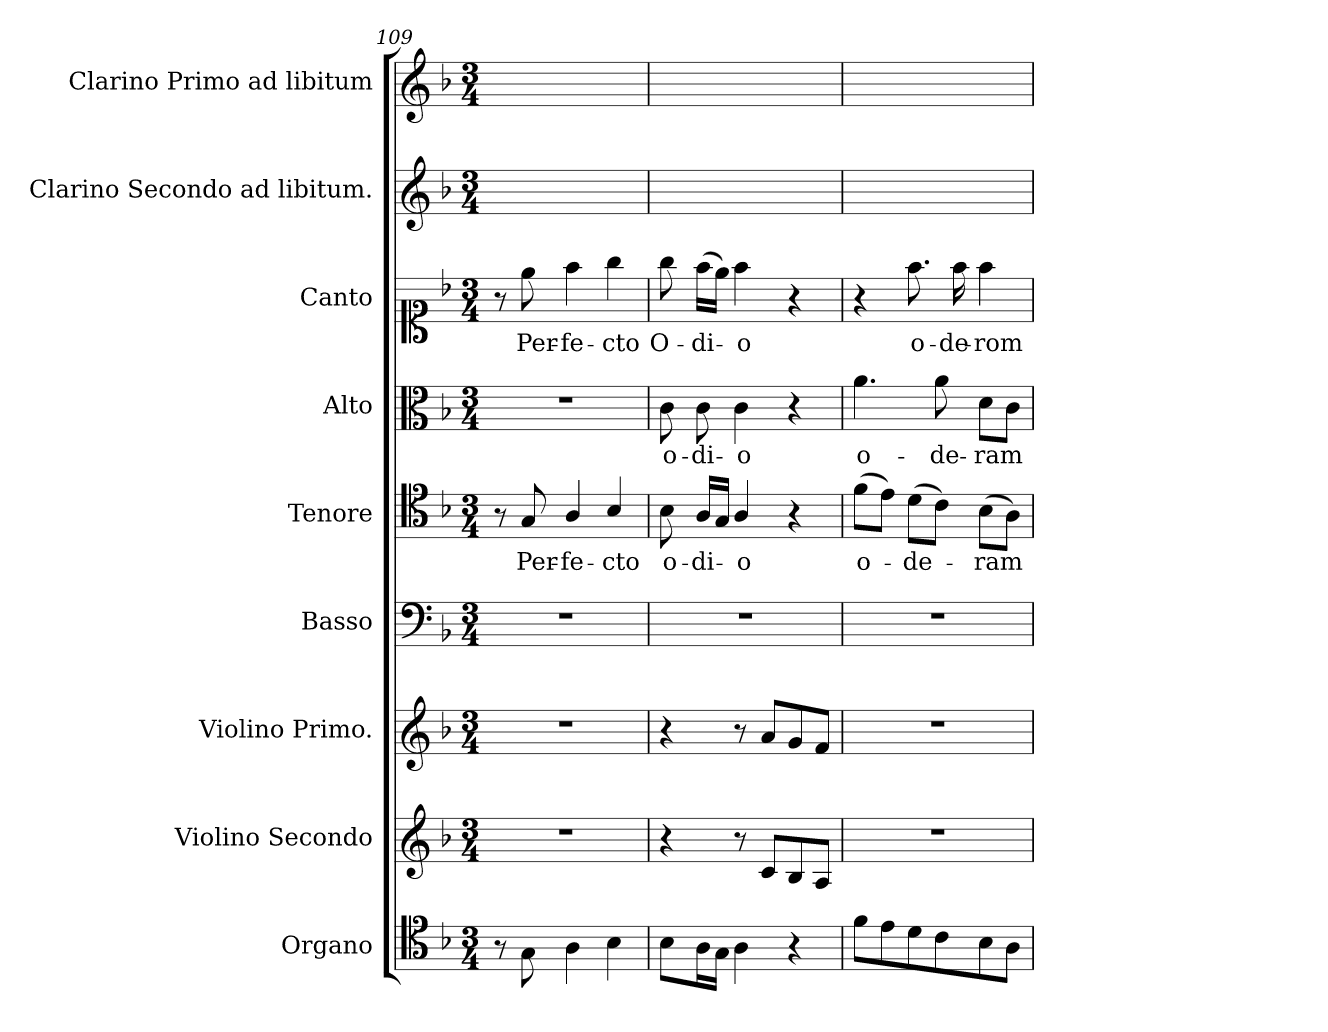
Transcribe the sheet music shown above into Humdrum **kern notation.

**kern	**kern	**kern	**kern	**kern	**text	**kern	**text	**kern	**text	**kern	**kern
*part9	*part8	*part7	*part6	*part5	*part5	*part4	*part4	*part3	*part3	*part2	*part1
*staff9	*staff8	*staff7	*staff6	*staff5	*staff5	*staff4	*staff4	*staff3	*staff3	*staff2	*staff1
*I"Organo	*I"Violino Secondo	*I"Violino Primo.	*I"Basso	*I"Tenore	*	*I"Alto	*	*I"Canto	*	*I"Clarino Secondo ad libitum.	*I"Clarino Primo ad libitum
*I'org	*	*I'vl I	*I'B	*I'T	*	*I'A	*	*I'C	*	*I'clno II	*I'clno I
*clefC4	*clefG2	*clefG2	*clefF4	*clefC4	*	*clefC3	*	*clefC1	*	*clefG2	*clefG2
*k[b-]	*k[b-]	*k[b-]	*k[b-]	*k[b-]	*	*k[b-]	*	*k[b-]	*	*k[b-]	*k[b-]
*F:	*F:	*F:	*F:	*F:	*	*F:	*	*F:	*	*F:	*F:
*M3/4	*M3/4	*M3/4	*M3/4	*M3/4	*	*M3/4	*	*M3/4	*	*M3/4	*M3/4
=109	=109	=109	=109	=109	=109	=109	=109	=109	=109	=109	=109
8r	2.r	2.r	2.r	8r	.	2.r	.	8r	.	2.ryy	2.ryy
8G\	.	.	.	8G/	Per-	.	.	8ee\	Per-	.	.
4A\	.	.	.	4A/	-fe-	.	.	4ff\	-fe-	.	.
4B-\	.	.	.	4B-/	-cto	.	.	4gg\	-cto	.	.
=110	=110	=110	=110	=110	=110	=110	=110	=110	=110	=110	=110
8B-\L	4r	4r	2.r	8B-\	o-	8c\	o-	8gg\	O-	2.ryy	2.ryy
16A\L	.	.	.	16A/LL	-di-	8c\	-di-	(16ff\LL	-di-	.	.
16G\JJ	.	.	.	16G/JJ	.	.	.	16ee\JJ)	.	.	.
4A\	8r	8r	.	4A/	-o	4c\	-o	4ff\	-o	.	.
.	8c/L	8a/L	.	.	.	.	.	.	.	.	.
4r	8B-/	8g/	.	4r	.	4r	.	4r	.	.	.
.	8A/J	8f/J	.	.	.	.	.	.	.	.	.
=111	=111	=111	=111	=111	=111	=111	=111	=111	=111	=111	=111
8f\L	2.r	2.r	2.r	(8f\L	o-	4.a\	o-	4r	.	2.ryy	2.ryy
8e\	.	.	.	8e\J)	.	.	.	.	.	.	.
8d\	.	.	.	(8d\L	-de-	.	.	8.ff\	o-	.	.
8c\	.	.	.	8c\J)	.	8a\	-de-	.	.	.	.
.	.	.	.	.	.	.	.	16ff\	-de-	.	.
8B-\	.	.	.	(8B-\L	-ram	8d\L	-ram	4ff\	-rom	.	.
8A\J	.	.	.	8A\J)	.	8c\J	.	.	.	.	.
=	=	=	=	=	=	=	=	=	=	=	=
*-	*-	*-	*-	*-	*-	*-	*-	*-	*-	*-	*-
